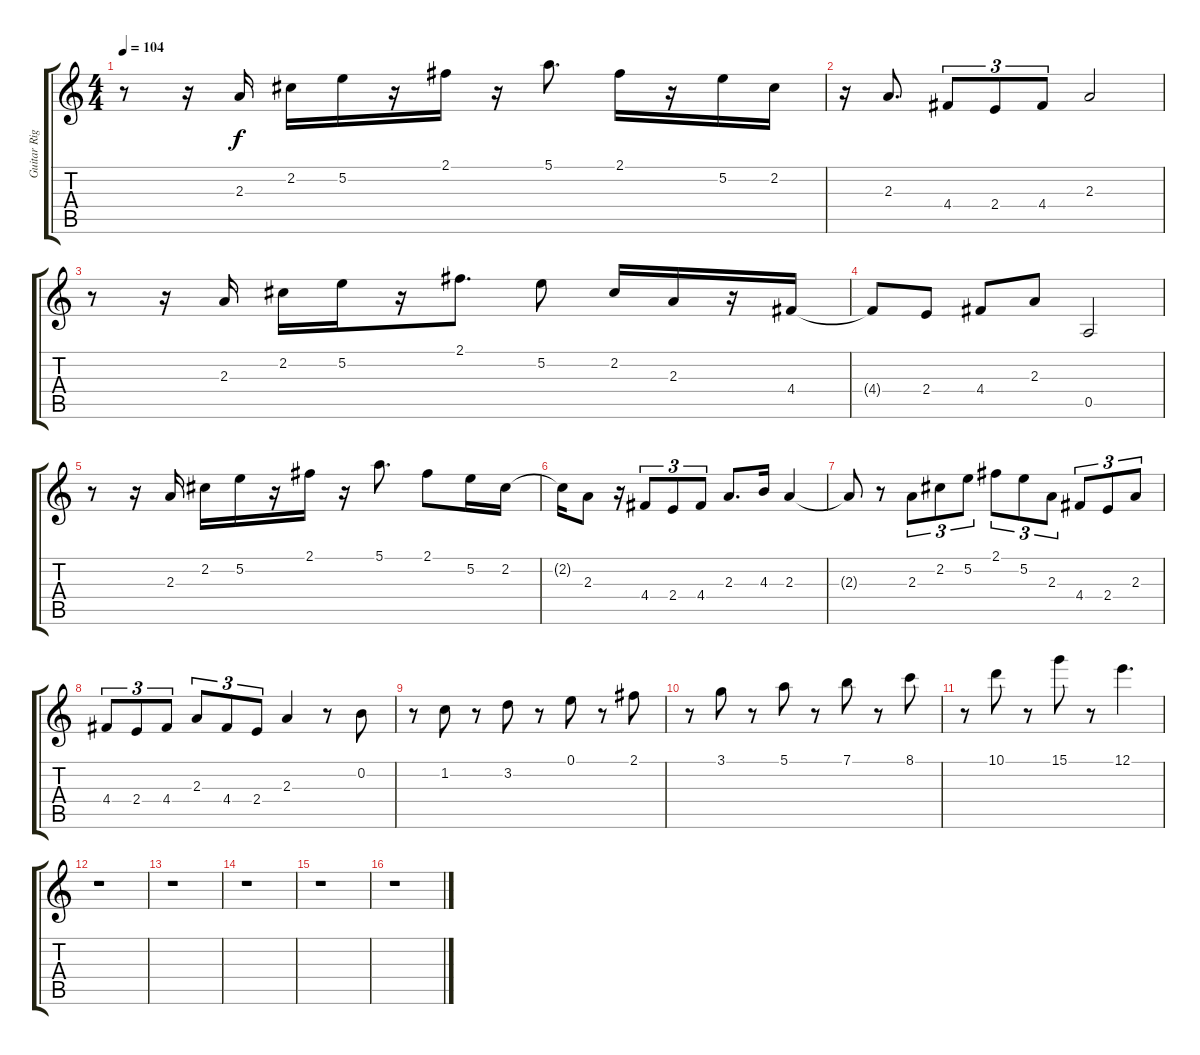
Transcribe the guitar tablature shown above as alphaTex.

\track ("Guitar Right" "Guitar Rig") {instrument overdrivenguitar}
\staff {score tabs}
\tuning (E4 B3 G3 D3 A2 E2) {hide}
\ts (4 4)
\tempo 104
\clef g2
\ks c
r.8{dy f} r.16 2.3.16 2.2.16 5.2.16 r.16 2.1.16 r.16 5.1.8{d} 2.1.16 r.16 5.2.16 2.2.16 |
r.16 2.3.8{d} 4.4.8{tu (3 2)} 2.4.8{tu (3 2)} 4.4.8{tu (3 2)} 2.3.2 |
r.8 r.16 2.3.16 2.2.16 5.2.16 r.16 2.1.8{d} 5.2.8 2.2.16 2.3.16 r.16 4.4.16 |
4.4{t}.8 2.4.8 4.4.8 2.3.8 0.5.2 |
r.8 r.16 2.3.16 2.2.16 5.2.16 r.16 2.1.16 r.16 5.1.8{d} 2.1.8 5.2.16 2.2.16 |
2.2{t}.16 2.3.8 r.16 4.4.8{tu (3 2)} 2.4.8{tu (3 2)} 4.4.8{tu (3 2)} 2.3.8{d} 4.3.16 2.3.4 |
2.3{t}.8 r.8 2.3.8{tu (3 2)} 2.2.8{tu (3 2)} 5.2.8{tu (3 2)} 2.1.8{tu (3 2)} 5.2.8{tu (3 2)} 2.3.8{tu (3 2)} 4.4.8{tu (3 2)} 2.4.8{tu (3 2)} 2.3.8{tu (3 2)} |
4.4.8{tu (3 2)} 2.4.8{tu (3 2)} 4.4.8{tu (3 2)} 2.3.8{tu (3 2)} 4.4.8{tu (3 2)} 2.4.8{tu (3 2)} 2.3.4 r.8 0.2.8 |
r.8 1.2.8 r.8 3.2.8 r.8 0.1.8 r.8 2.1.8 |
r.8 3.1.8 r.8 5.1.8 r.8 7.1.8 r.8 8.1.8 |
r.8 10.1.8 r.8 15.1.8 r.8 12.1.4{d} |
r.1 |
r.1 |
r.1 |
r.1 |
r.1
